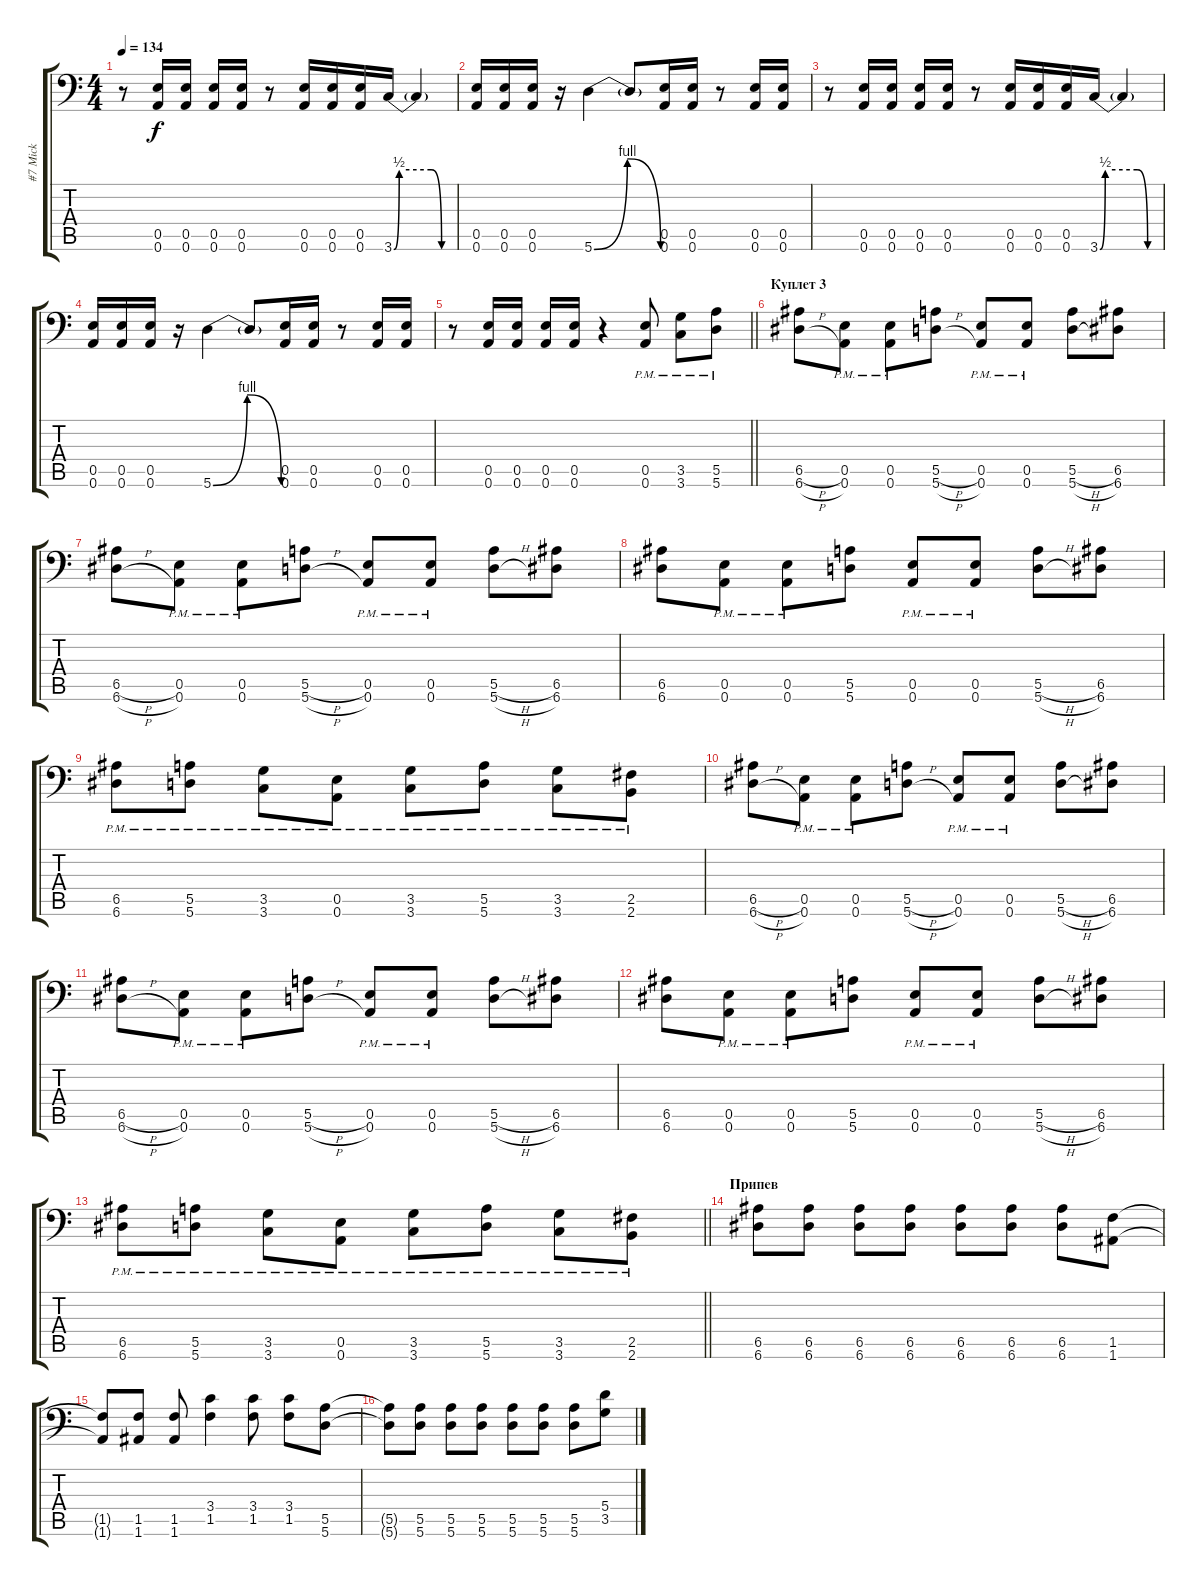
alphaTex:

\track ("#7 Mick" "#7 Mick") {instrument distortionguitar}
\staff {score tabs}
\tuning (B3 Gb3 D3 A2 E2 A1) {hide}
\ts (4 4)
\tempo 134
\clef f4
\ks c
r.8{dy f} (0.5 0.6).16 (0.5 0.6).16 (0.5 0.6).16 (0.5 0.6).16 r.8 (0.5 0.6).16 (0.5 0.6).16 (0.5 0.6).16 3.6{be (custom 0 0 5 2 35 2 45 0 60 0)}.16 3.6{t}.4 |
(0.5 0.6).16 (0.5 0.6).16 (0.5 0.6).16 r.16 5.6{be (bendrelease 0 0 5 4 55 4 60 0)}.4 5.6{t}.8 (0.5 0.6).16 (0.5 0.6).16 r.8 (0.5 0.6).16 (0.5 0.6).16 |
r.8 (0.5 0.6).16 (0.5 0.6).16 (0.5 0.6).16 (0.5 0.6).16 r.8 (0.5 0.6).16 (0.5 0.6).16 (0.5 0.6).16 3.6{be (custom 0 0 5 2 35 2 45 0 60 0)}.16 3.6{t}.4 |
(0.5 0.6).16 (0.5 0.6).16 (0.5 0.6).16 r.16 5.6{be (bendrelease 0 0 5 4 55 4 60 0)}.4 5.6{t}.8 (0.5 0.6).16 (0.5 0.6).16 r.8 (0.5 0.6).16 (0.5 0.6).16 |
\barLineRight lightlight
r.8 (0.5 0.6).16 (0.5 0.6).16 (0.5 0.6).16 (0.5 0.6).16 r.4 (0.5{pm} 0.6{pm}).8 (3.5{pm} 3.6{pm}).8 (5.5{pm} 5.6{pm}).8 |
\section ("" "Куплет 3")
(6.5{h} 6.6{h}).8 (0.5{pm} 0.6{pm}).8 (0.5{pm} 0.6{pm}).8 (5.5{h} 5.6{h}).8 (0.5{pm} 0.6{pm}).8 (0.5{pm} 0.6{pm}).8 (5.5{h} 5.6{h}).8 (6.5 6.6).8 |
(6.5{h} 6.6{h}).8 (0.5{pm} 0.6{pm}).8 (0.5{pm} 0.6{pm}).8 (5.5{h} 5.6{h}).8 (0.5{pm} 0.6{pm}).8 (0.5{pm} 0.6{pm}).8 (5.5{h} 5.6{h}).8 (6.5 6.6).8 |
(6.5 6.6).8 (0.5{pm} 0.6{pm}).8 (0.5{pm} 0.6{pm}).8 (5.5 5.6).8 (0.5{pm} 0.6{pm}).8 (0.5{pm} 0.6{pm}).8 (5.5{h} 5.6{h}).8 (6.5 6.6).8 |
(6.5{pm} 6.6{pm}).8 (5.5{pm} 5.6{pm}).8 (3.5{pm} 3.6{pm}).8 (0.5{pm} 0.6{pm}).8 (3.5{pm} 3.6{pm}).8 (5.5{pm} 5.6{pm}).8 (3.5{pm} 3.6{pm}).8 (2.5{pm} 2.6{pm}).8 |
(6.5{h} 6.6{h}).8 (0.5{pm} 0.6{pm}).8 (0.5{pm} 0.6{pm}).8 (5.5{h} 5.6{h}).8 (0.5{pm} 0.6{pm}).8 (0.5{pm} 0.6{pm}).8 (5.5{h} 5.6{h}).8 (6.5 6.6).8 |
(6.5{h} 6.6{h}).8 (0.5{pm} 0.6{pm}).8 (0.5{pm} 0.6{pm}).8 (5.5{h} 5.6{h}).8 (0.5{pm} 0.6{pm}).8 (0.5{pm} 0.6{pm}).8 (5.5{h} 5.6{h}).8 (6.5 6.6).8 |
(6.5 6.6).8 (0.5{pm} 0.6{pm}).8 (0.5{pm} 0.6{pm}).8 (5.5 5.6).8 (0.5{pm} 0.6{pm}).8 (0.5{pm} 0.6{pm}).8 (5.5{h} 5.6{h}).8 (6.5 6.6).8 |
\barLineRight lightlight
(6.5{pm} 6.6{pm}).8 (5.5{pm} 5.6{pm}).8 (3.5{pm} 3.6{pm}).8 (0.5{pm} 0.6{pm}).8 (3.5{pm} 3.6{pm}).8 (5.5{pm} 5.6{pm}).8 (3.5{pm} 3.6{pm}).8 (2.5{pm} 2.6{pm}).8 |
\section ("" "Припев")
(6.5 6.6).8 (6.5 6.6).8 (6.5 6.6).8 (6.5 6.6).8 (6.5 6.6).8 (6.5 6.6).8 (6.5 6.6).8 (1.5 1.6).8 |
(1.5{t} 1.6{t}).8 (1.5 1.6).8 (1.5 1.6).8 (3.4 1.5).4 (3.4 1.5).8 (3.4 1.5).8 (5.5 5.6).8 |
(5.5{t} 5.6{t}).8 (5.5 5.6).8 (5.5 5.6).8 (5.5 5.6).8 (5.5 5.6).8 (5.5 5.6).8 (5.5 5.6).8 (5.4 3.5).8
